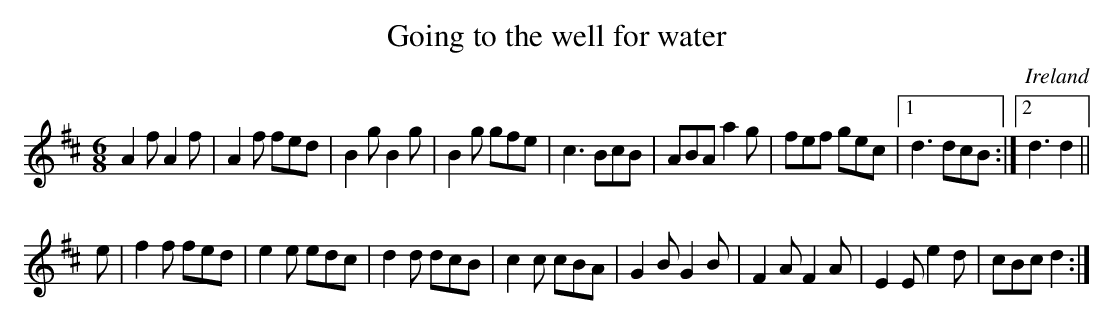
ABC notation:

X:1
T:Going to the well for water
O:Ireland
M:6/8
K:D
A2f A2f|A2f fed|B2g B2g|B2g gfe|\
c3  BcB|ABA a2g|fef gec|1 d3 dcB :|2 d3 d2||
e|\
f2f fed|e2e edc|d2d dcB|c2c cBA|\
G2B G2B|F2A F2A|E2E e2d|cBc d2:|
